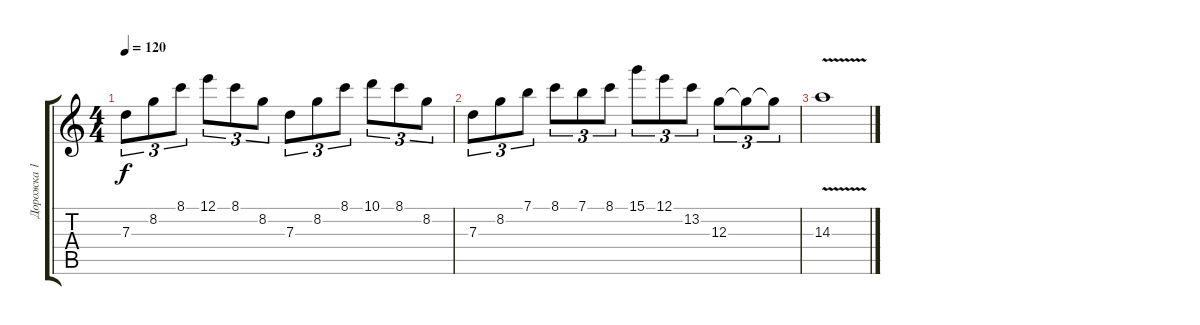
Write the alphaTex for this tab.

\track ("Дорожка 1" "Дорожка 1") {instrument acousticguitarsteel}
\staff {score tabs}
\tuning (E4 B3 G3 D3 A2 E2) {hide}
\ts (4 4)
\tempo 120
\clef g2
\ks c
7.3.8{tu (3 2) dy f} 8.2.8{tu (3 2)} 8.1.8{tu (3 2)} 12.1.8{tu (3 2)} 8.1.8{tu (3 2)} 8.2.8{tu (3 2)} 7.3.8{tu (3 2)} 8.2.8{tu (3 2)} 8.1.8{tu (3 2)} 10.1.8{tu (3 2)} 8.1.8{tu (3 2)} 8.2.8{tu (3 2)} |
7.3.8{tu (3 2)} 8.2.8{tu (3 2)} 7.1.8{tu (3 2)} 8.1.8{tu (3 2)} 7.1.8{tu (3 2)} 8.1.8{tu (3 2)} 15.1.8{tu (3 2)} 12.1.8{tu (3 2)} 13.2.8{tu (3 2)} 12.3.8{tu (3 2)} 12.3{t}.8{tu (3 2)} 12.3{t}.8{tu (3 2)} |
14.3{v}.1
